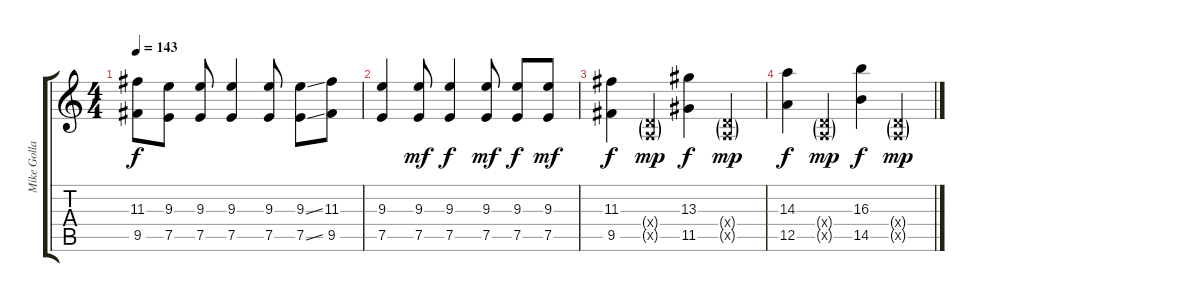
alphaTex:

\track ("Mike Golla - Guitar 2" "Mike Golla") {instrument distortionguitar}
\staff {score tabs}
\tuning (E4 B3 G3 D3 A2 E2) {hide}
\ts (4 4)
\tempo 143
\clef g2
\ks c
(11.3 9.5).8{dy f} (9.3 7.5).8 (9.3 7.5).8 (9.3 7.5).4 (9.3 7.5).8 (9.3{ss} 7.5{ss}).8 (11.3 9.5).8 |
(9.3 7.5).4 (9.3 7.5).8{dy mf} (9.3 7.5).4{dy f} (9.3 7.5).8{dy mf} (9.3 7.5).8{dy f} (9.3 7.5).8{dy mf} |
(11.3 9.5).4{dy f} (0.4{g x} 0.5{g x}).4{dy mp} (13.3 11.5).4{dy f} (0.4{g x} 0.5{g x}).4{dy mp} |
(14.3 12.5).4{dy f} (0.4{g x} 0.5{g x}).4{dy mp} (16.3 14.5).4{dy f} (0.4{g x} 0.5{g x}).4{dy mp}
